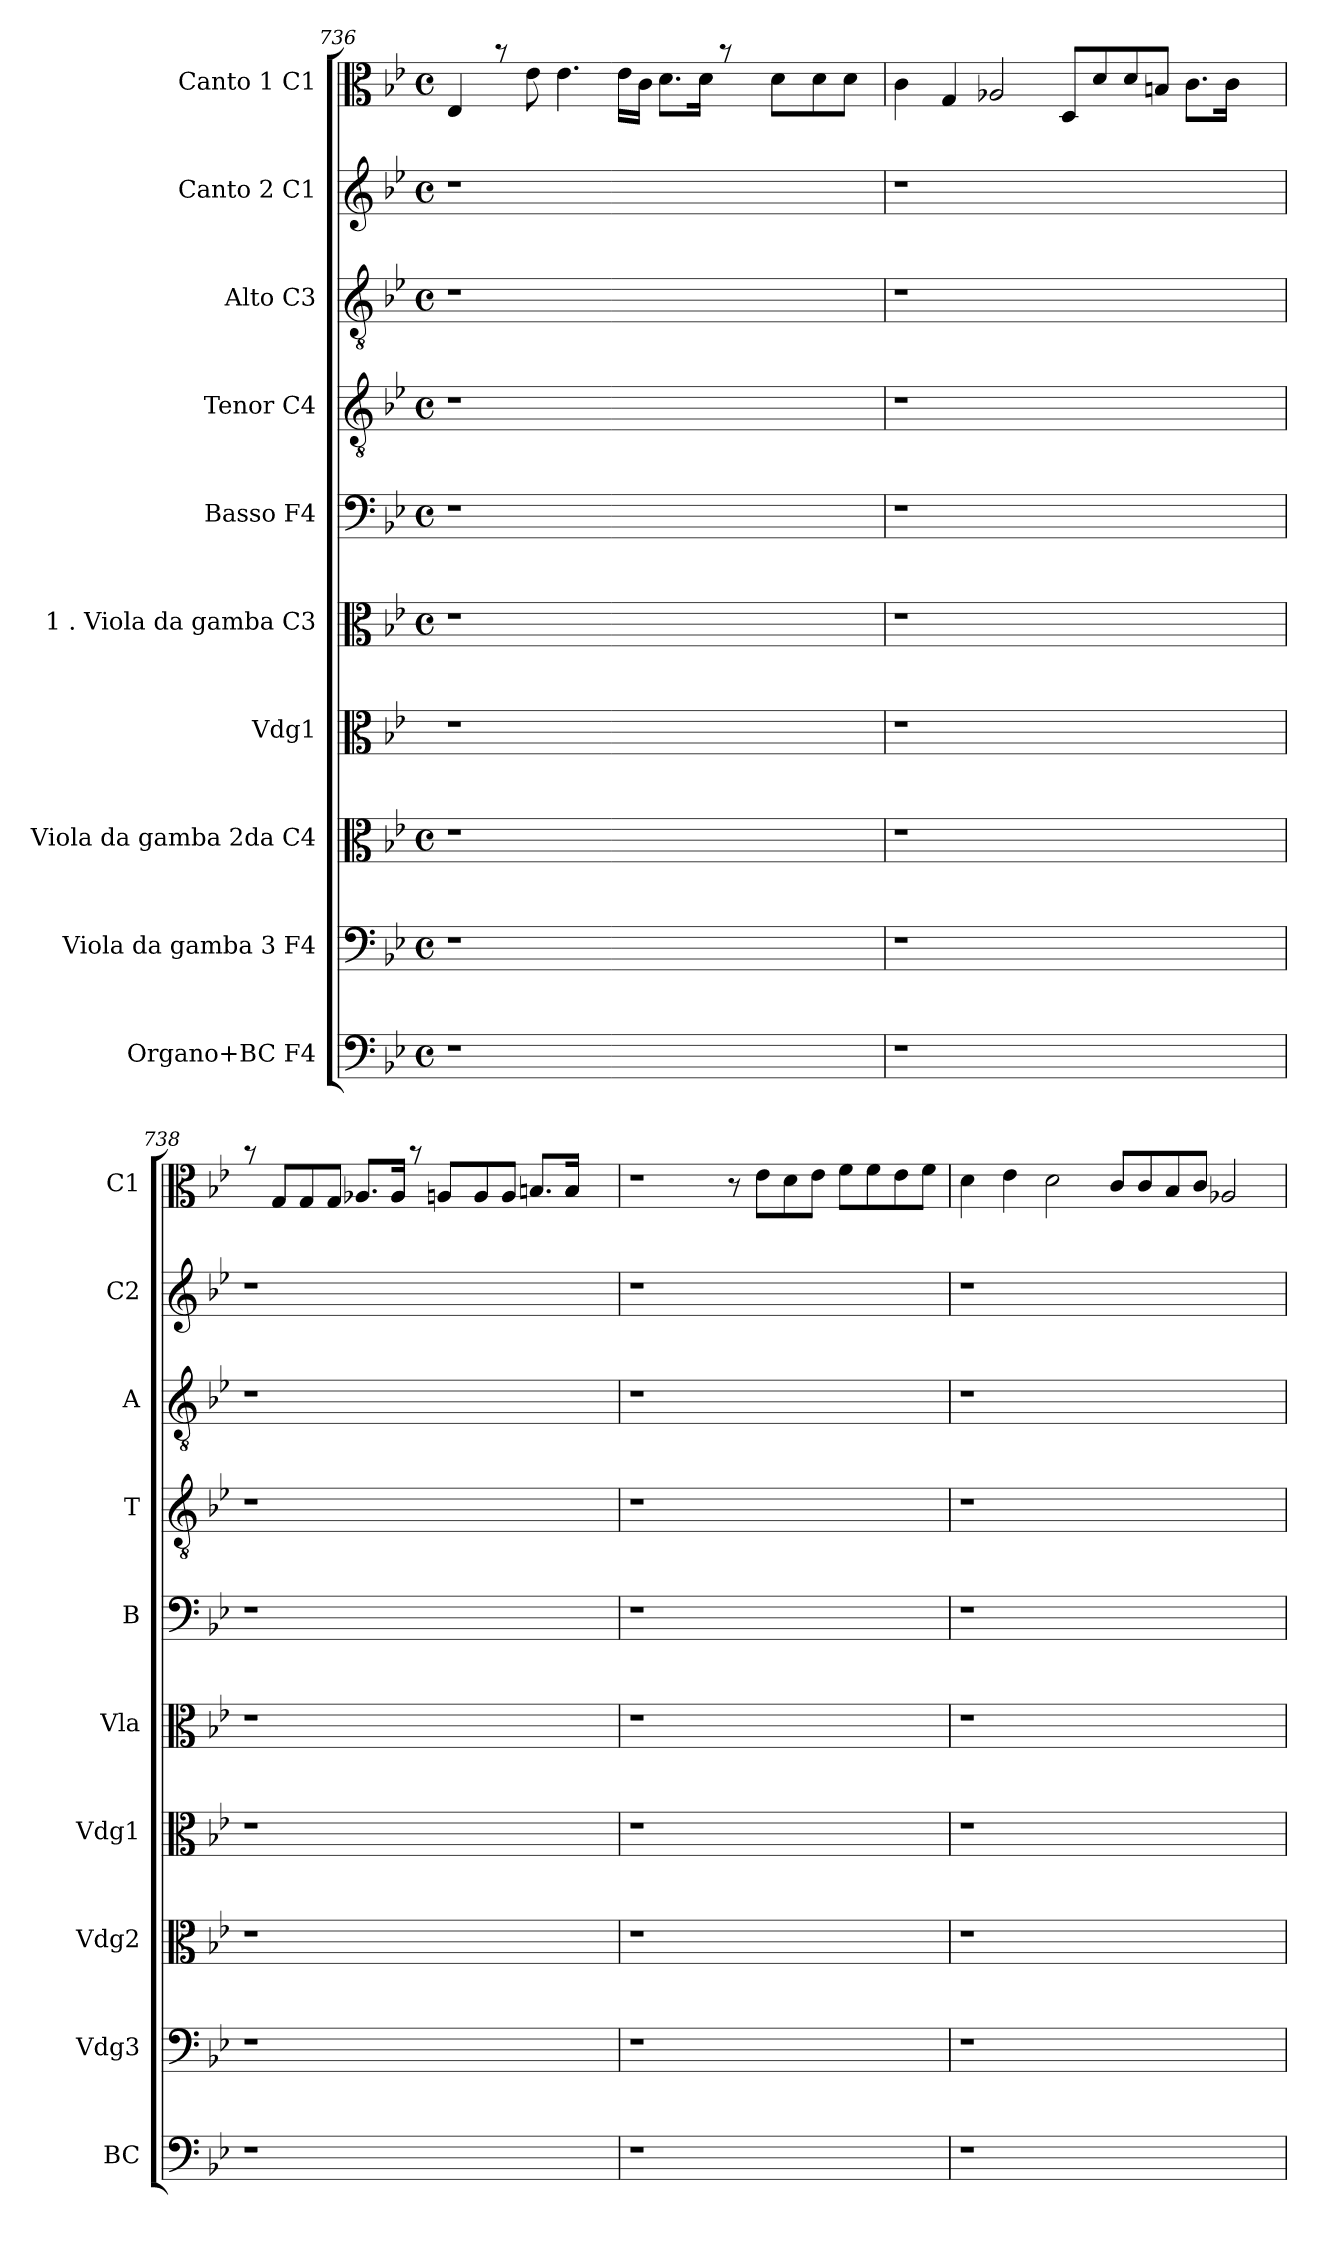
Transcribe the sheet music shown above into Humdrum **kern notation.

**kern	**kern	**kern	**kern	**kern	**kern	**kern	**kern	**kern	**kern
*part10	*part9	*part8	*part7	*part6	*part5	*part4	*part3	*part2	*part1
*staff10	*staff9	*staff8	*staff7	*staff6	*staff5	*staff4	*staff3	*staff2	*staff1
*I"Organo+BC F4	*I"Viola da gamba 3 F4	*I"Viola da gamba 2da C4	*I"Vdg1	*I"1 . Viola da gamba C3	*I"Basso F4	*I"Tenor C4	*I"Alto C3	*I"Canto 2 C1	*I"Canto 1 C1
*I'BC	*I'Vdg3	*I'Vdg2	*I'Vdg1	*I'Vla	*I'B	*I'T	*I'A	*I'C2	*I'C1
!!LO:LB:g=z
*clefF4	*clefF4	*clefC3	*clefC3	*clefC3	*clefF4	*clefGv2	*clefGv2	*clefG2	*clefC3
*k[b-e-]	*k[b-e-]	*k[b-e-]	*k[b-e-]	*k[b-e-]	*k[b-e-]	*k[b-e-]	*k[b-e-]	*k[b-e-]	*k[b-e-]
*B-:	*B-:	*B-:	*B-:	*B-:	*B-:	*B-:	*B-:	*B-:	*B-:
*M4/4	*M4/4	*M4/4	*	*M4/4	*M4/4	*M4/4	*M4/4	*M4/4	*M4/4
*met(c)	*met(c)	*met(c)	*	*met(c)	*met(c)	*met(c)	*met(c)	*met(c)	*met(c)
=736	=736	=736	=736	=736	=736	=736	=736	=736	=736
*	*	*	*	*	*	*	*	*	*^
1r	1r	1r	1r	1r	1r	1r	1r	1r	4E-/	1ryy
.	.	.	.	.	.	.	.	.	8rb	.
.	.	.	.	.	.	.	.	.	8e-\	.
.	.	.	.	.	.	.	.	.	4.e-\	.
.	.	.	.	.	.	.	.	.	16e-\LL	.
.	.	.	.	.	.	.	.	.	16c\JJ	.
2ryy	2ryy	2ryy	2ryy	2ryy	2ryy	2ryy	2ryy	2ryy	8.d\L	8.ryy
.	.	.	.	.	.	.	.	.	16d\Jk	4d\
.	.	.	.	.	.	.	.	.	8rb	.
.	.	.	.	.	.	.	.	.	4..ryy	.
.	.	.	.	.	.	.	.	.	.	8d\L
4ryy	4ryy	4ryy	4ryy	4ryy	4ryy	4ryy	4ryy	4ryy	.	.
.	.	.	.	.	.	.	.	.	.	8d\
.	.	.	.	.	.	.	.	.	.	8d\J
16ryy	16ryy	16ryy	16ryy	16ryy	16ryy	16ryy	16ryy	16ryy	.	.
=737	=737	=737	=737	=737	=737	=737	=737	=737	=737	=737
1r	1r	1r	1r	1r	1r	1r	1r	1r	4c\	1ryy
.	.	.	.	.	.	.	.	.	4G/	.
.	.	.	.	.	.	.	.	.	2A-/	.
2...ryy	2...ryy	2...ryy	2...ryy	2...ryy	2...ryy	2...ryy	2...ryy	2...ryy	8D/L	2ryy
.	.	.	.	.	.	.	.	.	8d/	.
.	.	.	.	.	.	.	.	.	8d/	.
.	.	.	.	.	.	.	.	.	8Bn/J	.
.	.	.	.	.	.	.	.	.	8.c\L	8.ryy
.	.	.	.	.	.	.	.	.	16c\Jk	4c\
.	.	.	.	.	.	.	.	.	8.ryy	.
=738	=738	=738	=738	=738	=738	=738	=738	=738	=738	=738
1r	1r	1r	1r	1r	1r	1r	1r	1r	8rb	2ryy
.	.	.	.	.	.	.	.	.	8G/L	.
.	.	.	.	.	.	.	.	.	8G/	.
.	.	.	.	.	.	.	.	.	8G/J	.
.	.	.	.	.	.	.	.	.	8.A-X/L	8.ryy
.	.	.	.	.	.	.	.	.	16A-/Jk	4A-/
.	.	.	.	.	.	.	.	.	8rb	.
.	.	.	.	.	.	.	.	.	8An/L	.
.	.	.	.	.	.	.	.	.	.	2ryy
2ryy	2ryy	2ryy	2ryy	2ryy	2ryy	2ryy	2ryy	2ryy	8A/	.
.	.	.	.	.	.	.	.	.	8A/J	.
.	.	.	.	.	.	.	.	.	8.Bn/L	.
.	.	.	.	.	.	.	.	.	16B/Jk	4B/
8.ryy	8.ryy	8.ryy	8.ryy	8.ryy	8.ryy	8.ryy	8.ryy	8.ryy	8.ryy	.
*	*	*	*	*	*	*	*	*	*v	*v
!!LO:LB:g=z
=739	=739	=739	=739	=739	=739	=739	=739	=739	=739
1r	1r	1r	1r	1r	1r	1r	1r	1r	1r
1ryy	1ryy	1ryy	1ryy	1ryy	1ryy	1ryy	1ryy	1ryy	8r
.	.	.	.	.	.	.	.	.	8e-\L
.	.	.	.	.	.	.	.	.	8d\
.	.	.	.	.	.	.	.	.	8e-\J
.	.	.	.	.	.	.	.	.	8f\L
.	.	.	.	.	.	.	.	.	8f\
.	.	.	.	.	.	.	.	.	8e-\
.	.	.	.	.	.	.	.	.	8f\J
=740	=740	=740	=740	=740	=740	=740	=740	=740	=740
1r	1r	1r	1r	1r	1r	1r	1r	1r	4d\
.	.	.	.	.	.	.	.	.	4e-\
.	.	.	.	.	.	.	.	.	2d\
1ryy	1ryy	1ryy	1ryy	1ryy	1ryy	1ryy	1ryy	1ryy	8c/L
.	.	.	.	.	.	.	.	.	8c/
.	.	.	.	.	.	.	.	.	8B-/
.	.	.	.	.	.	.	.	.	8c/J
.	.	.	.	.	.	.	.	.	2A-X/
=	=	=	=	=	=	=	=	=	=
*-	*-	*-	*-	*-	*-	*-	*-	*-	*-
